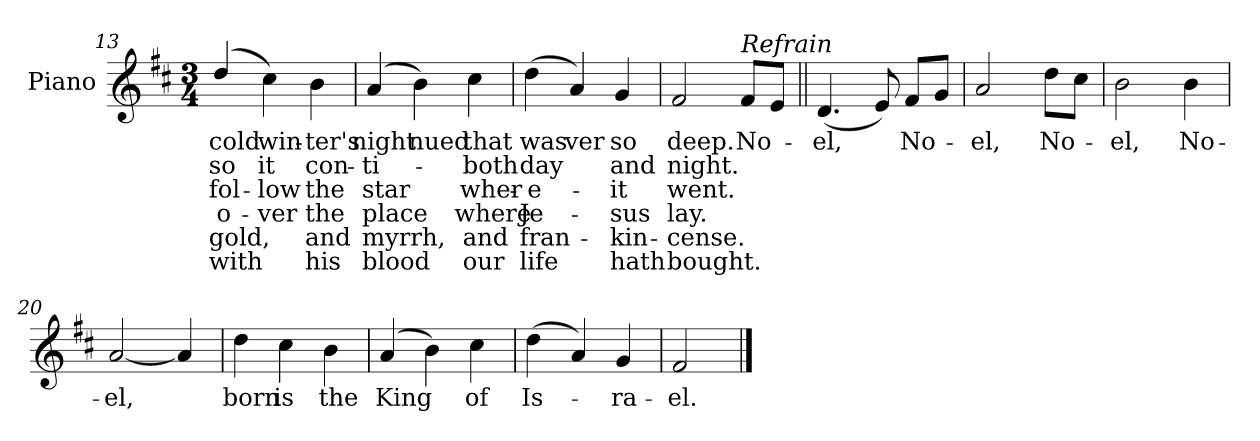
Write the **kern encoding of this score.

**kern	**text	**text	**text	**text	**text	**text
*part1	*part1	*part1	*part1	*part1	*part1	*part1
*staff1	*staff1	*staff1	*staff1	*staff1	*staff1	*staff1
*I"Piano	*	*	*	*	*	*
*I'Pno.	*	*	*	*	*	*
*clefG2	*	*	*	*	*	*
*k[f#c#]	*	*	*	*	*	*
*D:	*	*	*	*	*	*
*M3/4	*	*	*	*	*	*
=13	=13	=13	=13	=13	=13	=13
!	!LO:LY:b:color=#000000	!LO:LY:b:color=#000000	!LO:LY:b:color=#000000	!LO:LY:b:color=#000000	!LO:LY:b:color=#000000	!LO:LY:b:color=#000000
(4ddi/	cold	so	fol-	-o-	-gold,	with
!	!LO:LY:b:color=#000000	!LO:LY:b:color=#000000	!LO:LY:b:color=#000000	!LO:LY:b:color=#000000	!	!
4cc#i\)	win-	it	low	ver	.	.
!	!LO:LY:b:color=#000000	!LO:LY:b:color=#000000	!LO:LY:b:color=#000000	!LO:LY:b:color=#000000	!LO:LY:b:color=#000000	!LO:LY:b:color=#000000
4bi\	-ter's	con-	the	the	and	his
=14	=14	=14	=14	=14	=14	=14
!	!LO:LY:b:color=#000000	!LO:LY:b:color=#000000	!LO:LY:b:color=#000000	!LO:LY:b:color=#000000	!LO:LY:b:color=#000000	!LO:LY:b:color=#000000
(4ai/	night	-ti-	star	place	myrrh,	blood
!	!LO:LY:b:color=#000000	!	!	!	!	!
4bi\)	-nued	.	.	.	.	.
!	!LO:LY:b:color=#000000	!LO:LY:b:color=#000000	!LO:LY:b:color=#000000	!LO:LY:b:color=#000000	!LO:LY:b:color=#000000	!LO:LY:b:color=#000000
4cc#i\	that	both	wher-	-where	and	our
!!LO:LB:g=z
=15	=15	=15	=15	=15	=15	=15
!	!LO:LY:b:color=#000000	!LO:LY:b:color=#000000	!LO:LY:b:color=#000000	!LO:LY:b:color=#000000	!LO:LY:b:color=#000000	!LO:LY:b:color=#000000
(4ddi\	was	day	e-	-Je-	-fran-	-life
!	!LO:LY:b:color=#000000	!	!	!	!	!
4ai/)	ver	.	.	.	.	.
!	!LO:LY:b:color=#000000	!LO:LY:b:color=#000000	!LO:LY:b:color=#000000	!LO:LY:b:color=#000000	!LO:LY:b:color=#000000	!LO:LY:b:color=#000000
4gi/	so	and	it	sus	kin-	-hath
=16	=16	=16	=16	=16	=16	=16
!	!LO:LY:b:color=#000000	!LO:LY:b:color=#000000	!LO:LY:b:color=#000000	!LO:LY:b:color=#000000	!LO:LY:b:color=#000000	!LO:LY:b:color=#000000
2f#i/	deep.	night.	went.	lay.	cense.	bought.
!LO:TX:a:i:t=Refrain	!	!	!	!	!	!
!	!LO:LY:b:color=#000000	!	!	!	!	!
8f#i/L	No-	.	.	.	.	.
8ei/J	.	.	.	.	.	.
=17||	=17||	=17||	=17||	=17||	=17||	=17||
!	!LO:LY:b:color=#000000	!	!	!	!	!
(4.di/	-el,	.	.	.	.	.
8ei/)	.	.	.	.	.	.
!	!LO:LY:b:color=#000000	!	!	!	!	!
8f#i/L	No-	.	.	.	.	.
8gi/J	.	.	.	.	.	.
=18	=18	=18	=18	=18	=18	=18
!	!LO:LY:b:color=#000000	!	!	!	!	!
2ai/	-el,	.	.	.	.	.
!	!LO:LY:b:color=#000000	!	!	!	!	!
8ddi\L	No-	.	.	.	.	.
8cc#i\J	.	.	.	.	.	.
=19	=19	=19	=19	=19	=19	=19
!	!LO:LY:b:color=#000000	!	!	!	!	!
2bi\	-el,	.	.	.	.	.
!	!LO:LY:b:color=#000000	!	!	!	!	!
4bi\	No-	.	.	.	.	.
!!LO:LB:g=z
=20	=20	=20	=20	=20	=20	=20
!	!LO:LY:b:color=#000000	!	!	!	!	!
[2ai/	-el,	.	.	.	.	.
4ai/]	.	.	.	.	.	.
=21	=21	=21	=21	=21	=21	=21
!	!LO:LY:b:color=#000000	!	!	!	!	!
4ddi\	born	.	.	.	.	.
!	!LO:LY:b:color=#000000	!	!	!	!	!
4cc#i\	is	.	.	.	.	.
!	!LO:LY:b:color=#000000	!	!	!	!	!
4bi\	the	.	.	.	.	.
=22	=22	=22	=22	=22	=22	=22
!	!LO:LY:b:color=#000000	!	!	!	!	!
(4ai/	King	.	.	.	.	.
4bi\)	.	.	.	.	.	.
!	!LO:LY:b:color=#000000	!	!	!	!	!
4cc#i\	of	.	.	.	.	.
=23	=23	=23	=23	=23	=23	=23
!	!LO:LY:b:color=#000000	!	!	!	!	!
(4ddi\	Is-	.	.	.	.	.
4ai/)	.	.	.	.	.	.
!	!LO:LY:b:color=#000000	!	!	!	!	!
4gi/	-ra-	.	.	.	.	.
=24	=24	=24	=24	=24	=24	=24
!	!LO:LY:b:color=#000000	!	!	!	!	!
2f#i/	-el.	.	.	.	.	.
==	==	==	==	==	==	==
*-	*-	*-	*-	*-	*-	*-
